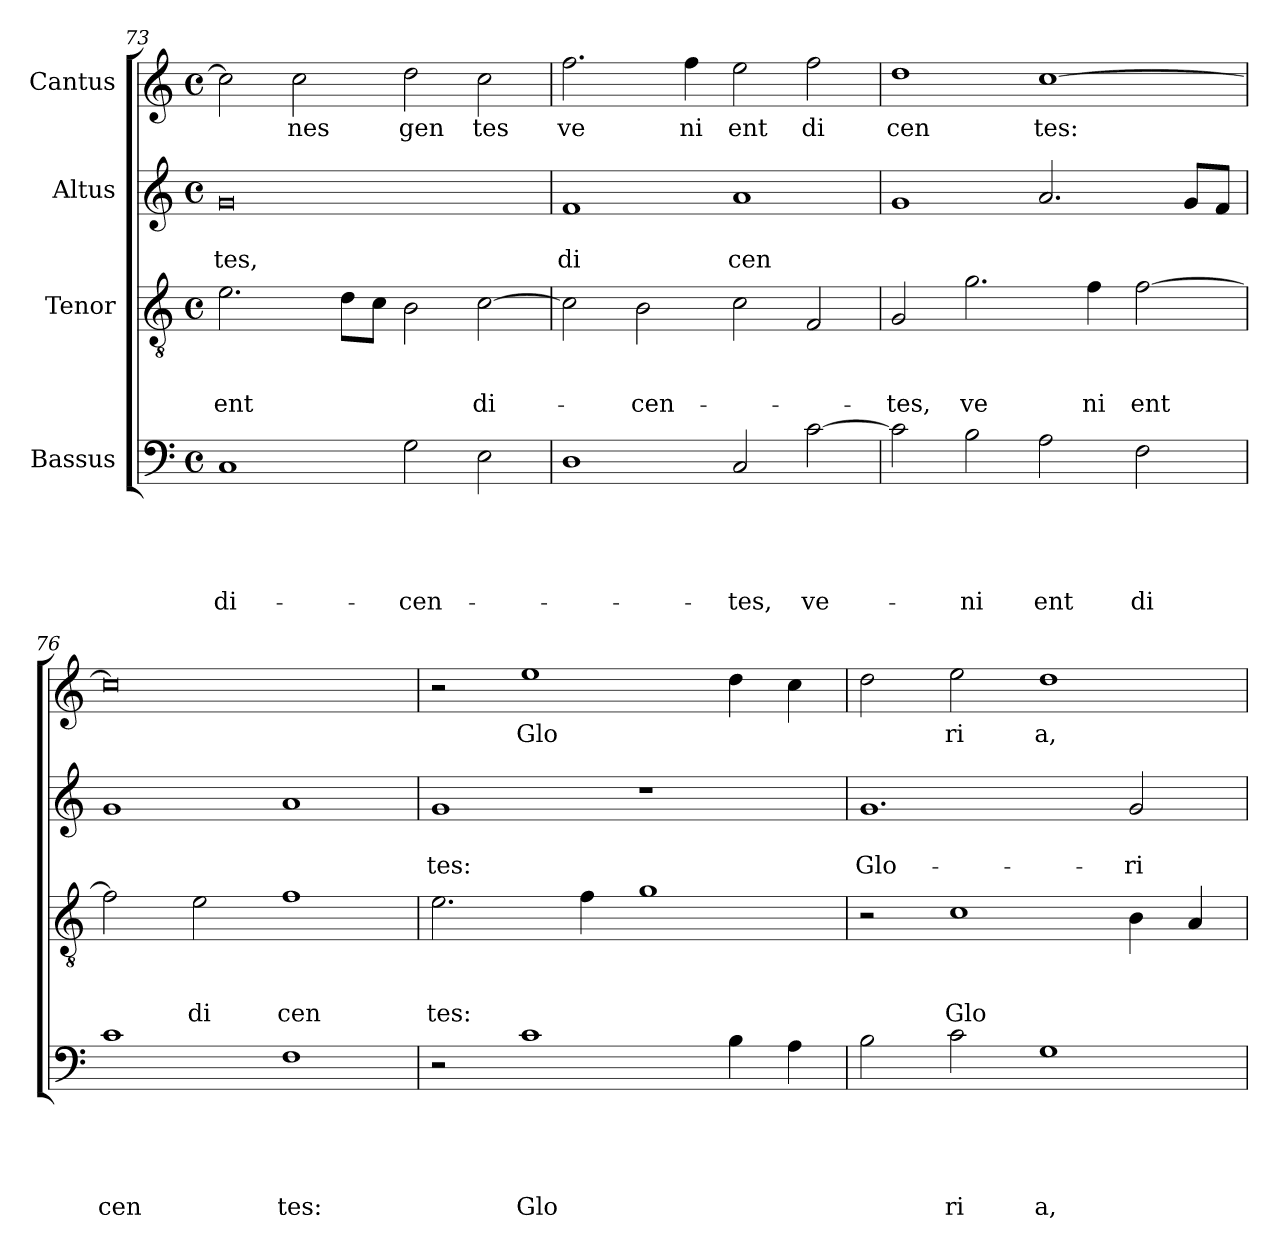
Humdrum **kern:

**kern	**text	**text	**text	**text	**text	**kern	**text	**text	**text	**kern	**text	**text	**kern	**text
*part4	*part4	*part4	*part4	*part4	*part4	*part3	*part3	*part3	*part3	*part2	*part2	*part2	*part1	*part1
*staff4	*staff4	*staff4	*staff4	*staff4	*staff4	*staff3	*staff3	*staff3	*staff3	*staff2	*staff2	*staff2	*staff1	*staff1
*I"Bassus	*	*	*	*	*	*I"Tenor	*	*	*	*I"Altus	*	*	*I"Cantus	*
*clefF4	*	*	*	*	*	*clefGv2	*	*	*	*clefG2	*	*	*clefG2	*
*k[]	*	*	*	*	*	*k[]	*	*	*	*k[]	*	*	*k[]	*
*C:	*	*	*	*	*	*C:	*	*	*	*C:	*	*	*C:	*
*M4/4	*	*	*	*	*	*M4/4	*	*	*	*M4/4	*	*	*M4/4	*
*met(c)	*	*	*	*	*	*met(c)	*	*	*	*met(c)	*	*	*met(c)	*
=73	=73	=73	=73	=73	=73	=73	=73	=73	=73	=73	=73	=73	=73	=73
!	!	!	!	!	!LO:LY:b	!	!	!	!LO:LY:b	!	!	!LO:LY:b	!	!
1C	.	.	.	.	di-	2.e\	.	.	-ent	0g	.	tes,	2cc\]	.
!	!	!	!	!	!	!	!	!	!	!	!	!	!	!LO:LY:b
.	.	.	.	.	.	.	.	.	.	.	.	.	2cc\	nes
.	.	.	.	.	.	8d\L	.	.	.	.	.	.	.	.
.	.	.	.	.	.	8c\J	.	.	.	.	.	.	.	.
!	!	!	!	!	!LO:LY:b	!	!	!	!	!	!	!	!	!LO:LY:b
2G\	.	.	.	.	-cen-	2B\	.	.	.	.	.	.	2dd\	gen
!	!	!	!	!	!	!	!	!	!LO:LY:b	!	!	!	!	!LO:LY:b
2E\	.	.	.	.	.	[>2c\	.	.	di-	.	.	.	2cc\	tes
=74	=74	=74	=74	=74	=74	=74	=74	=74	=74	=74	=74	=74	=74	=74
!	!	!	!	!	!	!	!	!	!	!	!	!LO:LY:b	!	!LO:LY:b
1D	.	.	.	.	.	2c\]	.	.	.	1f	.	di	2.ff\	ve
!	!	!	!	!	!	!	!	!	!LO:LY:b	!	!	!	!	!
.	.	.	.	.	.	2B\	.	.	-cen-	.	.	.	.	.
!	!	!	!	!	!	!	!	!	!	!	!	!	!	!LO:LY:b
.	.	.	.	.	.	.	.	.	.	.	.	.	4ff\	ni
!	!	!	!	!	!LO:LY:b	!	!	!	!	!	!	!LO:LY:b	!	!LO:LY:b
2C/	.	.	.	.	-tes,	2c\	.	.	.	1a	.	cen	2ee\	ent
!	!	!	!	!	!LO:LY:b	!	!	!	!	!	!	!	!	!LO:LY:b
[<2c\	.	.	.	.	ve-	2F/	.	.	.	.	.	.	2ff\	di
!!LO:LB:g=z
=75	=75	=75	=75	=75	=75	=75	=75	=75	=75	=75	=75	=75	=75	=75
!	!	!	!	!	!	!	!	!	!LO:LY:b	!	!	!	!	!LO:LY:b
2c\]	.	.	.	.	.	2G/	.	.	-tes,	1g	.	.	1dd	cen
!	!	!	!	!	!LO:LY:b	!	!	!	!LO:LY:b	!	!	!	!	!
2B\	.	.	.	.	-ni	2.g\	.	.	ve	.	.	.	.	.
!	!	!	!	!	!LO:LY:b	!	!	!	!	!	!	!	!	!LO:LY:b
2A\	.	.	.	.	ent	.	.	.	.	2.a/	.	.	[>1cc	tes:
!	!	!	!	!	!	!	!	!	!LO:LY:b	!	!	!	!	!
.	.	.	.	.	.	4f\	.	.	ni	.	.	.	.	.
!	!	!	!	!	!LO:LY:b	!	!	!	!LO:LY:b	!	!	!	!	!
2F\	.	.	.	.	di	[>2f\	.	.	ent	.	.	.	.	.
.	.	.	.	.	.	.	.	.	.	8g/L	.	.	.	.
.	.	.	.	.	.	.	.	.	.	8f/J	.	.	.	.
=76	=76	=76	=76	=76	=76	=76	=76	=76	=76	=76	=76	=76	=76	=76
!	!	!	!	!	!LO:LY:b	!	!	!	!	!	!	!	!	!
1c	.	.	.	.	cen	2f\]	.	.	.	1g	.	.	0cc]	.
!	!	!	!	!	!	!	!	!	!LO:LY:b	!	!	!	!	!
.	.	.	.	.	.	2e\	.	.	di	.	.	.	.	.
!	!	!	!	!	!LO:LY:b	!	!	!	!LO:LY:b	!	!	!	!	!
1F	.	.	.	.	tes:	1f	.	.	cen	1a	.	.	.	.
=77	=77	=77	=77	=77	=77	=77	=77	=77	=77	=77	=77	=77	=77	=77
!	!	!	!	!	!	!	!	!	!LO:LY:b	!	!	!LO:LY:b	!	!
2r	.	.	.	.	.	2.e\	.	.	tes:	1g	.	tes:	2r	.
!	!	!	!	!	!LO:LY:b	!	!	!	!	!	!	!	!	!LO:LY:b
1c	.	.	.	.	Glo	.	.	.	.	.	.	.	1ee	Glo
.	.	.	.	.	.	4f\	.	.	.	.	.	.	.	.
.	.	.	.	.	.	1g	.	.	.	1r	.	.	.	.
4B\	.	.	.	.	.	.	.	.	.	.	.	.	4dd\	.
4A\	.	.	.	.	.	.	.	.	.	.	.	.	4cc\	.
=78	=78	=78	=78	=78	=78	=78	=78	=78	=78	=78	=78	=78	=78	=78
!	!	!	!	!	!	!	!	!	!	!	!	!LO:LY:b	!	!
2B\	.	.	.	.	.	2r	.	.	.	1.g	.	Glo-	2dd\	.
!	!	!	!	!	!LO:LY:b	!	!	!	!LO:LY:b	!	!	!	!	!LO:LY:b
2c\	.	.	.	.	ri	1c	.	.	Glo	.	.	.	2ee\	ri
!	!	!	!	!	!LO:LY:b	!	!	!	!	!	!	!	!	!LO:LY:b
1G	.	.	.	.	a,	.	.	.	.	.	.	.	1dd	a,
!	!	!	!	!	!	!	!	!	!	!	!	!LO:LY:b	!	!
.	.	.	.	.	.	4B\	.	.	.	2g/	.	-ri-	.	.
.	.	.	.	.	.	4A/	.	.	.	.	.	.	.	.
=	=	=	=	=	=	=	=	=	=	=	=	=	=	=
*-	*-	*-	*-	*-	*-	*-	*-	*-	*-	*-	*-	*-	*-	*-
